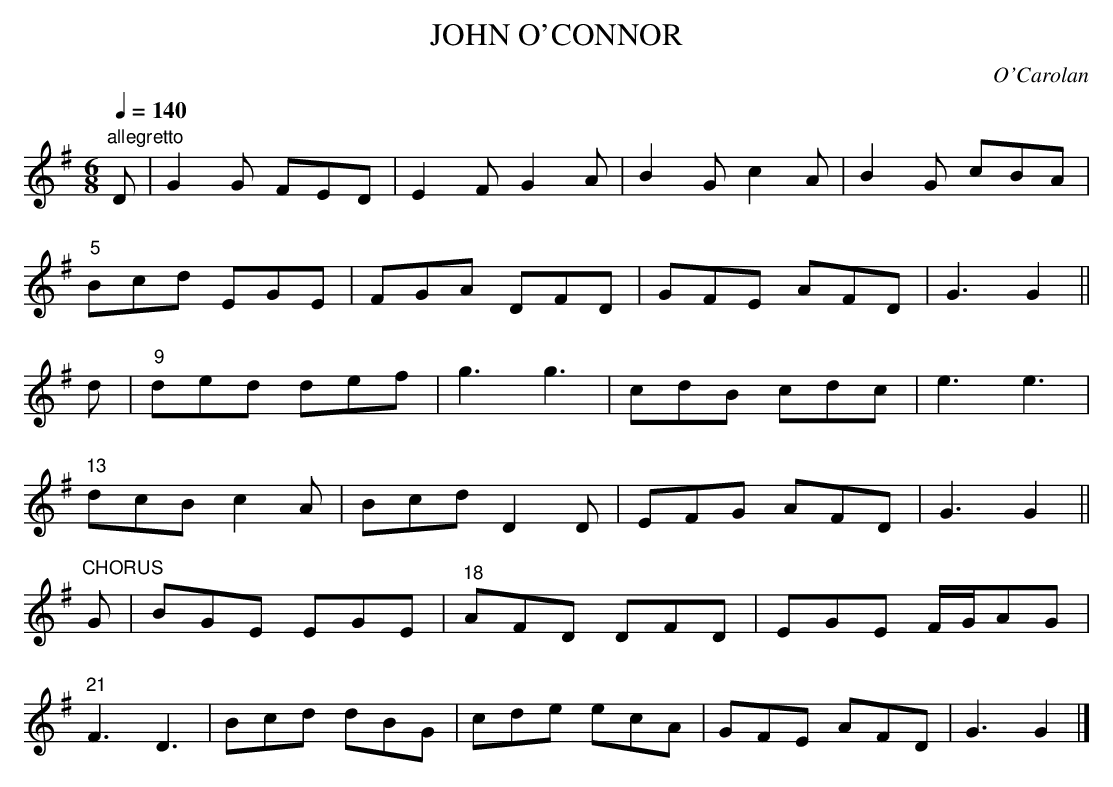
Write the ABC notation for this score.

X:1
T:JOHN O'CONNOR
C:O'Carolan
Q:1/4=140
M:6/8
L:1/8
K:G
"allegretto"
D|G2G FED|E2F G2A|B2G c2A|B2G cBA|
"5"Bcd EGE|FGA DFD|GFE AFD|G3G2||
d|"9"ded def|g3g3|cdB cdc|e3e3|
"13"dcB c2A|Bcd D2D|EFG AFD|G3G2||
"^CHORUS"G|BGE EGE|"18"AFD DFD|EGE F/G/AG|
"21"F3D3|Bcd dBG|cde ecA|GFE AFD|G3G2|]
